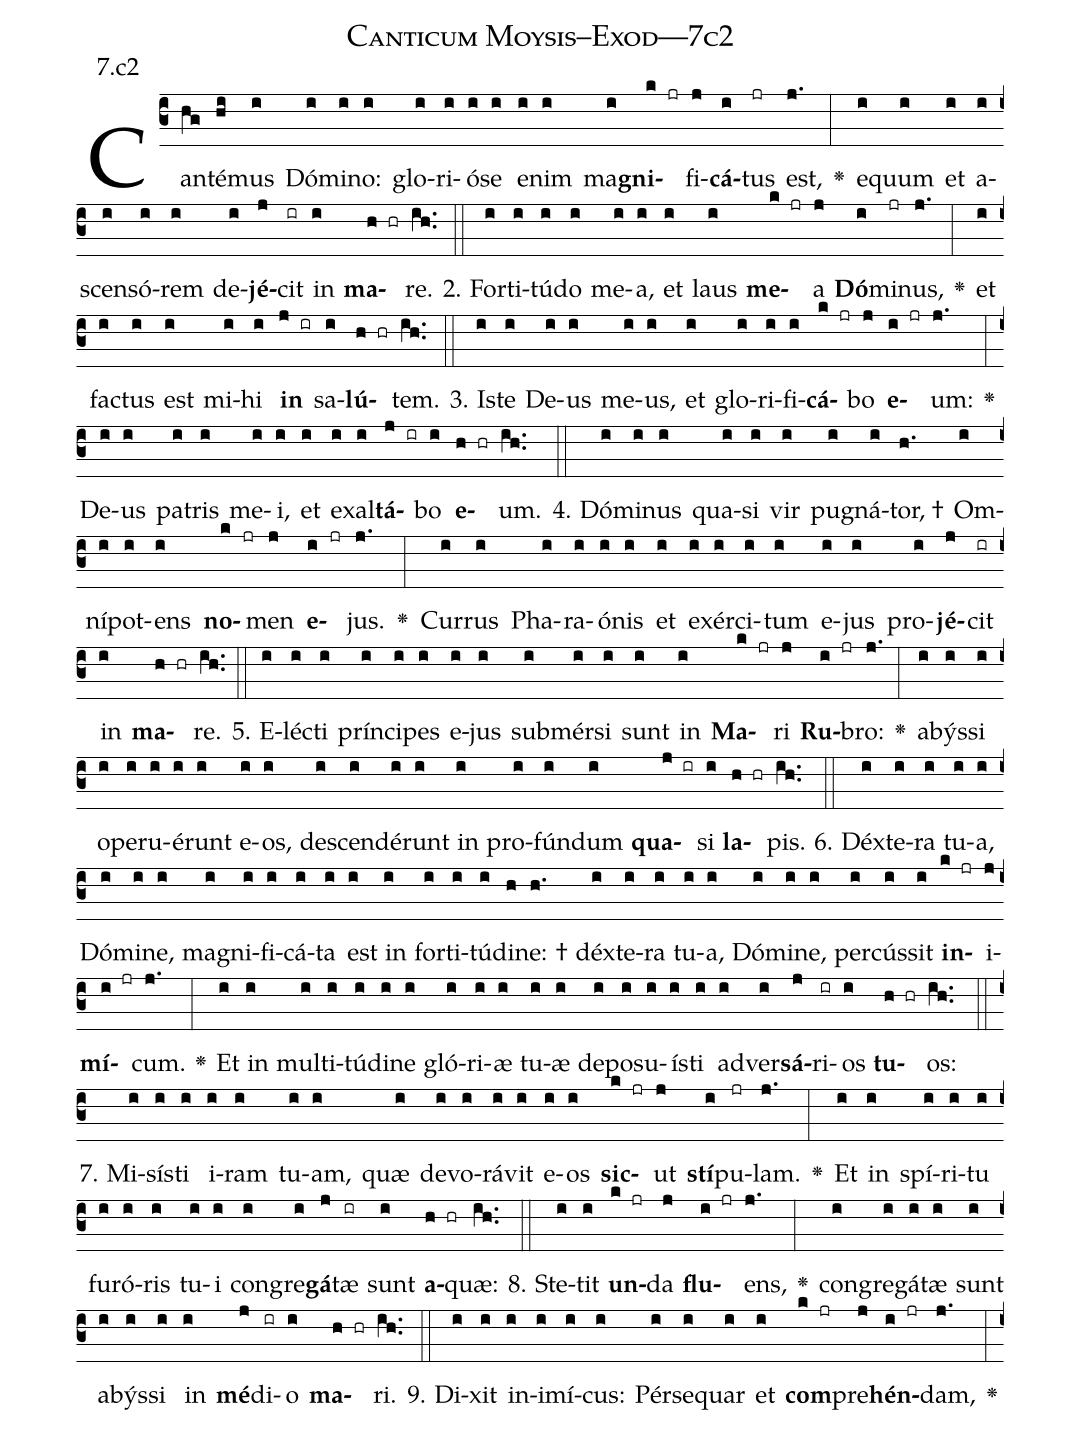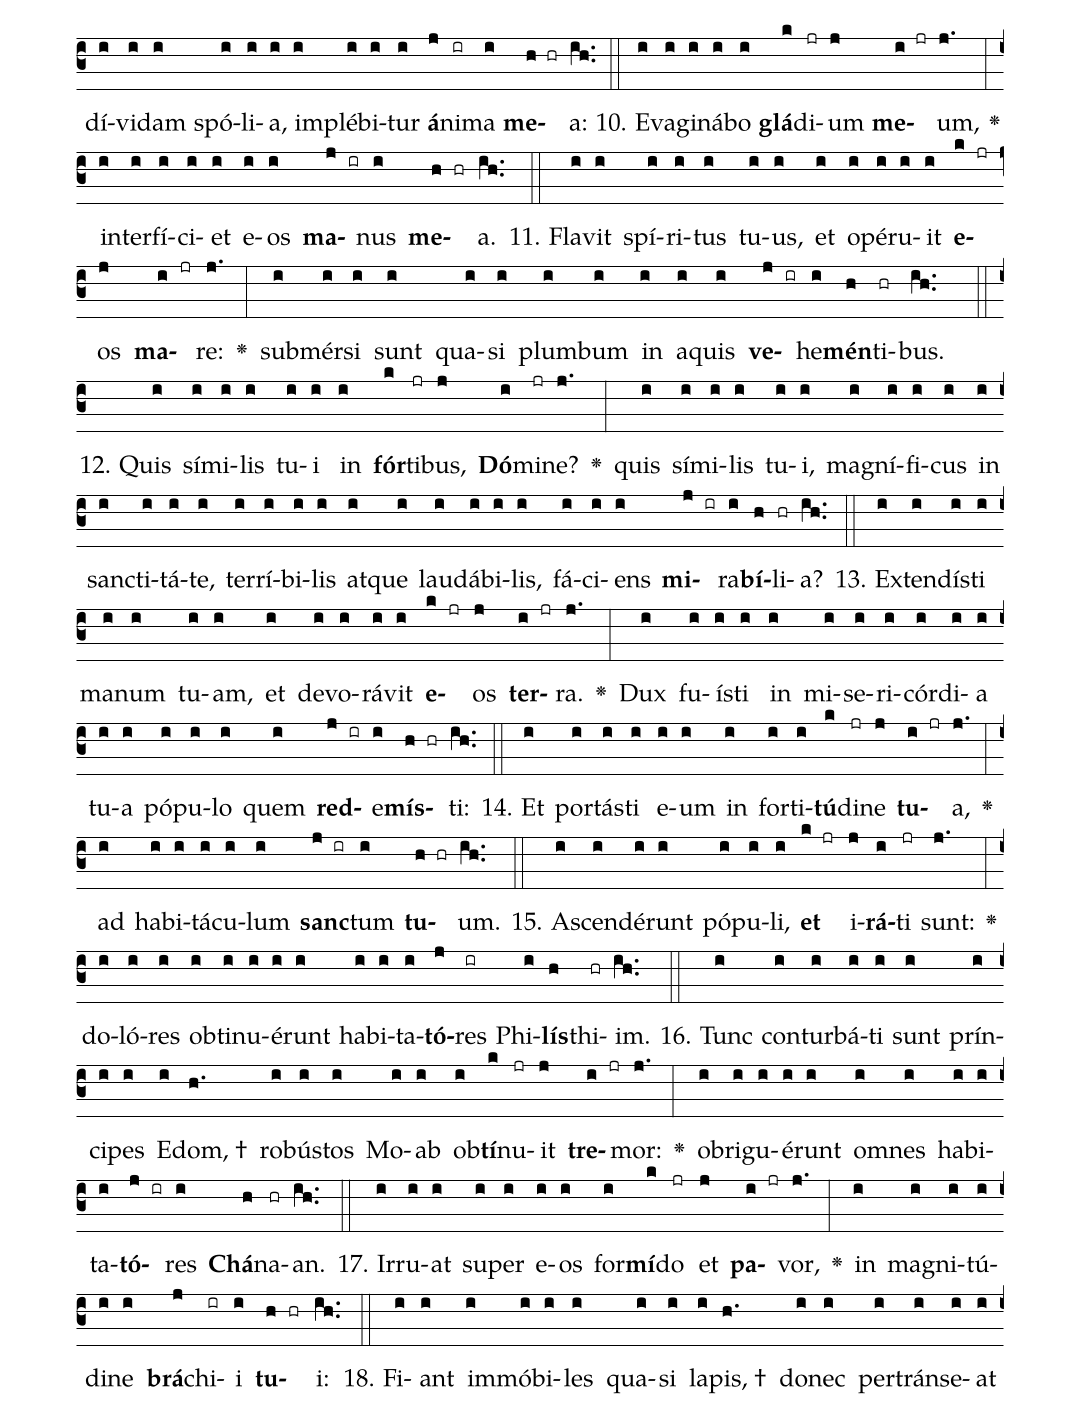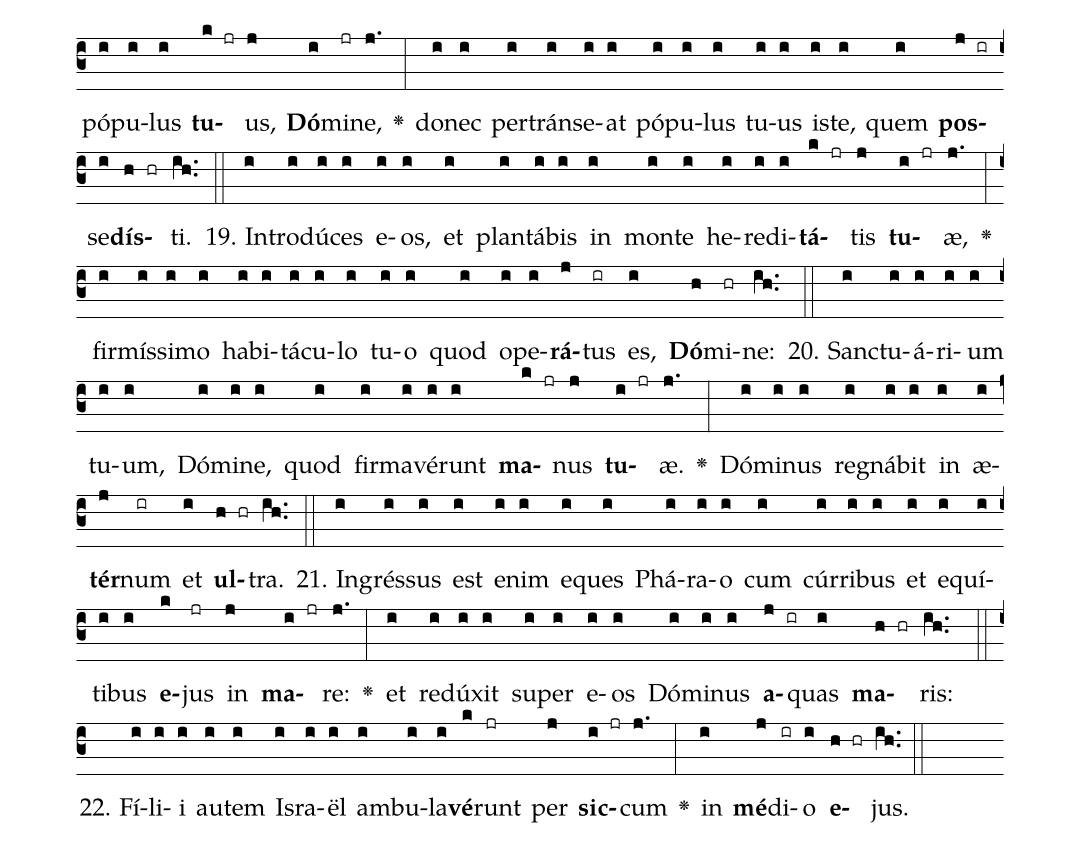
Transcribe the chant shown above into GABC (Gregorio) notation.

name: Canticum Moysis--Exod---7c2;
annotation: 7.c2;
%%
(c3)Can(hg)té(hi)mus(i) Dó(i)mi(i)no:(i) glo(i)ri(i)ó(i)se(i) e(i)nim(i) ma(i)<b>gni</b>(k jr)fi(j)<b>cá</b>(i)tus(jr) est,(j.) <v>\greheightstar</v>(:) e(i)quum(i) et(i) a(i)scen(i)só(i)rem(i) de(i)<b>jé</b>(j)cit(ir) in(i) <b>ma</b>(h hr)re.(ih..) (::)
2. For(i)ti(i)tú(i)do(i) me(i)a,(i) et(i) laus(i) <b>me</b>(k jr)a(j) <b>Dó</b>(i)mi(jr)nus,(j.) <v>\greheightstar</v>(:) et(i) fac(i)tus(i) est(i) mi(i)hi(i) <b>in</b>(j ir) sa(i)<b>lú</b>(h hr)tem.(ih..) (::)
3. Is(i)te(i) De(i)us(i) me(i)us,(i) et(i) glo(i)ri(i)fi(i)<b>cá</b>(k jr)bo(j) <b>e</b>(i jr)um:(j.) <v>\greheightstar</v>(:) De(i)us(i) pa(i)tris(i) me(i)i,(i) et(i) ex(i)al(i)<b>tá</b>(j ir)bo(i) <b>e</b>(h hr)um.(ih..) (::)
4. Dó(i)mi(i)nus(i) qua(i)si(i) vir(i) pu(i)gná(i)tor, †(h.) Om(i)ní(i)pot(i)ens(i) <b>no</b>(k jr)men(j) <b>e</b>(i jr)jus.(j.) <v>\greheightstar</v>(:) Cur(i)rus(i) Pha(i)ra(i)ó(i)nis(i) et(i) ex(i)ér(i)ci(i)tum(i) e(i)jus(i) pro(i)<b>jé</b>(j)cit(ir) in(i) <b>ma</b>(h hr)re.(ih..) (::)
5. E(i)léc(i)ti(i) prín(i)ci(i)pes(i) e(i)jus(i) sub(i)mér(i)si(i) sunt(i) in(i) <b>Ma</b>(k jr)ri(j) <b>Ru</b>(i jr)bro:(j.) <v>\greheightstar</v>(:) a(i)býs(i)si(i) o(i)pe(i)ru(i)é(i)runt(i) e(i)os,(i) de(i)scen(i)dé(i)runt(i) in(i) pro(i)fún(i)dum(i) <b>qua</b>(j ir)si(i) <b>la</b>(h hr)pis.(ih..) (::)
6. Déx(i)te(i)ra(i) tu(i)a,(i) Dó(i)mi(i)ne,(i) ma(i)gni(i)fi(i)cá(i)ta(i) est(i) in(i) for(i)ti(i)tú(i)di(h)ne: †(h.) déx(i)te(i)ra(i) tu(i)a,(i) Dó(i)mi(i)ne,(i) per(i)cús(i)sit(i) <b>in</b>(k jr)i(j)<b>mí</b>(i jr)cum.(j.) <v>\greheightstar</v>(:) Et(i) in(i) mul(i)ti(i)tú(i)di(i)ne(i) gló(i)ri(i)æ(i) tu(i)æ(i) de(i)po(i)su(i)ís(i)ti(i) ad(i)ver(i)<b>sá</b>(j)ri(ir)os(i) <b>tu</b>(h hr)os:(ih..) (::)
7. Mi(i)sís(i)ti(i) i(i)ram(i) tu(i)am,(i) quæ(i) de(i)vo(i)rá(i)vit(i) e(i)os(i) <b>sic</b>(k jr)ut(j) <b>stí</b>(i)pu(jr)lam.(j.) <v>\greheightstar</v>(:) Et(i) in(i) spí(i)ri(i)tu(i) fu(i)ró(i)ris(i) tu(i)i(i) con(i)gre(i)<b>gá</b>(j)tæ(ir) sunt(i) <b>a</b>(h hr)quæ:(ih..) (::)
8. Ste(i)tit(i) <b>un</b>(k jr)da(j) <b>flu</b>(i jr)ens,(j.) <v>\greheightstar</v>(:) con(i)gre(i)gá(i)tæ(i) sunt(i) a(i)býs(i)si(i) in(i) <b>mé</b>(j)di(ir)o(i) <b>ma</b>(h hr)ri.(ih..) (::)
9. Di(i)xit(i) in(i)i(i)mí(i)cus:(i) Pér(i)se(i)quar(i) et(i) <b>com</b>(k jr)pre(j)<b>hén</b>(i jr)dam,(j.) <v>\greheightstar</v>(:) dí(i)vi(i)dam(i) spó(i)li(i)a,(i) im(i)plé(i)bi(i)tur(i) <b>á</b>(j)ni(ir)ma(i) <b>me</b>(h hr)a:(ih..) (::)
10. E(i)va(i)gi(i)ná(i)bo(i) <b>glá</b>(k)di(jr)um(j) <b>me</b>(i jr)um,(j.) <v>\greheightstar</v>(:) in(i)ter(i)fí(i)ci(i)et(i) e(i)os(i) <b>ma</b>(j ir)nus(i) <b>me</b>(h hr)a.(ih..) (::)
11. Fla(i)vit(i) spí(i)ri(i)tus(i) tu(i)us,(i) et(i) o(i)pé(i)ru(i)it(i) <b>e</b>(k jr)os(j) <b>ma</b>(i jr)re:(j.) <v>\greheightstar</v>(:) sub(i)mér(i)si(i) sunt(i) qua(i)si(i) plum(i)bum(i) in(i) a(i)quis(i) <b>ve</b>(j ir)he(i)<b>mén</b>(h)ti(hr)bus.(ih..) (::)
12. Quis(i) sí(i)mi(i)lis(i) tu(i)i(i) in(i) <b>fór</b>(k)ti(jr)bus,(j) <b>Dó</b>(i)mi(jr)ne?(j.) <v>\greheightstar</v>(:) quis(i) sí(i)mi(i)lis(i) tu(i)i,(i) ma(i)gní(i)fi(i)cus(i) in(i) sanc(i)ti(i)tá(i)te,(i) ter(i)rí(i)bi(i)lis(i) at(i)que(i) lau(i)dá(i)bi(i)lis,(i) fá(i)ci(i)ens(i) <b>mi</b>(j ir)ra(i)<b>bí</b>(h)li(hr)a?(ih..) (::)
13. Ex(i)ten(i)dís(i)ti(i) ma(i)num(i) tu(i)am,(i) et(i) de(i)vo(i)rá(i)vit(i) <b>e</b>(k jr)os(j) <b>ter</b>(i jr)ra.(j.) <v>\greheightstar</v>(:) Dux(i) fu(i)ís(i)ti(i) in(i) mi(i)se(i)ri(i)cór(i)di(i)a(i) tu(i)a(i) pó(i)pu(i)lo(i) quem(i) <b>red</b>(j ir)e(i)<b>mís</b>(h hr)ti:(ih..) (::)
14. Et(i) por(i)tás(i)ti(i) e(i)um(i) in(i) for(i)ti(i)<b>tú</b>(k)di(jr)ne(j) <b>tu</b>(i jr)a,(j.) <v>\greheightstar</v>(:) ad(i) ha(i)bi(i)tá(i)cu(i)lum(i) <b>sanc</b>(j ir)tum(i) <b>tu</b>(h hr)um.(ih..) (::)
15. A(i)scen(i)dé(i)runt(i) pó(i)pu(i)li,(i) <b>et</b>(k jr) i(j)<b>rá</b>(i)ti(jr) sunt:(j.) <v>\greheightstar</v>(:) do(i)ló(i)res(i) ob(i)ti(i)nu(i)é(i)runt(i) ha(i)bi(i)ta(i)<b>tó</b>(j)res(ir) Phi(i)<b>lís</b>(h)thi(hr)im.(ih..) (::)
16. Tunc(i) con(i)tur(i)bá(i)ti(i) sunt(i) prín(i)ci(i)pes(i) E(i)dom, †(h.) ro(i)bús(i)tos(i) Mo(i)ab(i) ob(i)<b>tí</b>(k)nu(jr)it(j) <b>tre</b>(i jr)mor:(j.) <v>\greheightstar</v>(:) ob(i)ri(i)gu(i)é(i)runt(i) om(i)nes(i) ha(i)bi(i)ta(i)<b>tó</b>(j ir)res(i) <b>Chá</b>(h)na(hr)an.(ih..) (::)
17. Ir(i)ru(i)at(i) su(i)per(i) e(i)os(i) for(i)<b>mí</b>(k)do(jr) et(j) <b>pa</b>(i jr)vor,(j.) <v>\greheightstar</v>(:) in(i) ma(i)gni(i)tú(i)di(i)ne(i) <b>brá</b>(j)chi(ir)i(i) <b>tu</b>(h hr)i:(ih..) (::)
18. Fi(i)ant(i) im(i)mó(i)bi(i)les(i) qua(i)si(i) la(i)pis, †(h.) do(i)nec(i) per(i)tráns(i)e(i)at(i) pó(i)pu(i)lus(i) <b>tu</b>(k jr)us,(j) <b>Dó</b>(i)mi(jr)ne,(j.) <v>\greheightstar</v>(:) do(i)nec(i) per(i)tráns(i)e(i)at(i) pó(i)pu(i)lus(i) tu(i)us(i) is(i)te,(i) quem(i) <b>pos</b>(j ir)se(i)<b>dís</b>(h hr)ti.(ih..) (::)
19. In(i)tro(i)dú(i)ces(i) e(i)os,(i) et(i) plan(i)tá(i)bis(i) in(i) mon(i)te(i) he(i)re(i)di(i)<b>tá</b>(k jr)tis(j) <b>tu</b>(i jr)æ,(j.) <v>\greheightstar</v>(:) fir(i)mís(i)si(i)mo(i) ha(i)bi(i)tá(i)cu(i)lo(i) tu(i)o(i) quod(i) o(i)pe(i)<b>rá</b>(j)tus(ir) es,(i) <b>Dó</b>(h)mi(hr)ne:(ih..) (::)
20. Sanc(i)tu(i)á(i)ri(i)um(i) tu(i)um,(i) Dó(i)mi(i)ne,(i) quod(i) fir(i)ma(i)vé(i)runt(i) <b>ma</b>(k jr)nus(j) <b>tu</b>(i jr)æ.(j.) <v>\greheightstar</v>(:) Dó(i)mi(i)nus(i) re(i)gná(i)bit(i) in(i) æ(i)<b>tér</b>(j)num(ir) et(i) <b>ul</b>(h hr)tra.(ih..) (::)
21. In(i)grés(i)sus(i) est(i) e(i)nim(i) e(i)ques(i) Phá(i)ra(i)o(i) cum(i) cúr(i)ri(i)bus(i) et(i) e(i)quí(i)ti(i)bus(i) <b>e</b>(k)jus(jr) in(j) <b>ma</b>(i jr)re:(j.) <v>\greheightstar</v>(:) et(i) re(i)dú(i)xit(i) su(i)per(i) e(i)os(i) Dó(i)mi(i)nus(i) <b>a</b>(j ir)quas(i) <b>ma</b>(h hr)ris:(ih..) (::)
22. Fí(i)li(i)i(i) au(i)tem(i) Is(i)ra(i)ël(i) am(i)bu(i)la(i)<b>vé</b>(k)runt(jr) per(j) <b>sic</b>(i jr)cum(j.) <v>\greheightstar</v>(:) in(i) <b>mé</b>(j)di(ir)o(i) <b>e</b>(h hr)jus.(ih..) (::)
